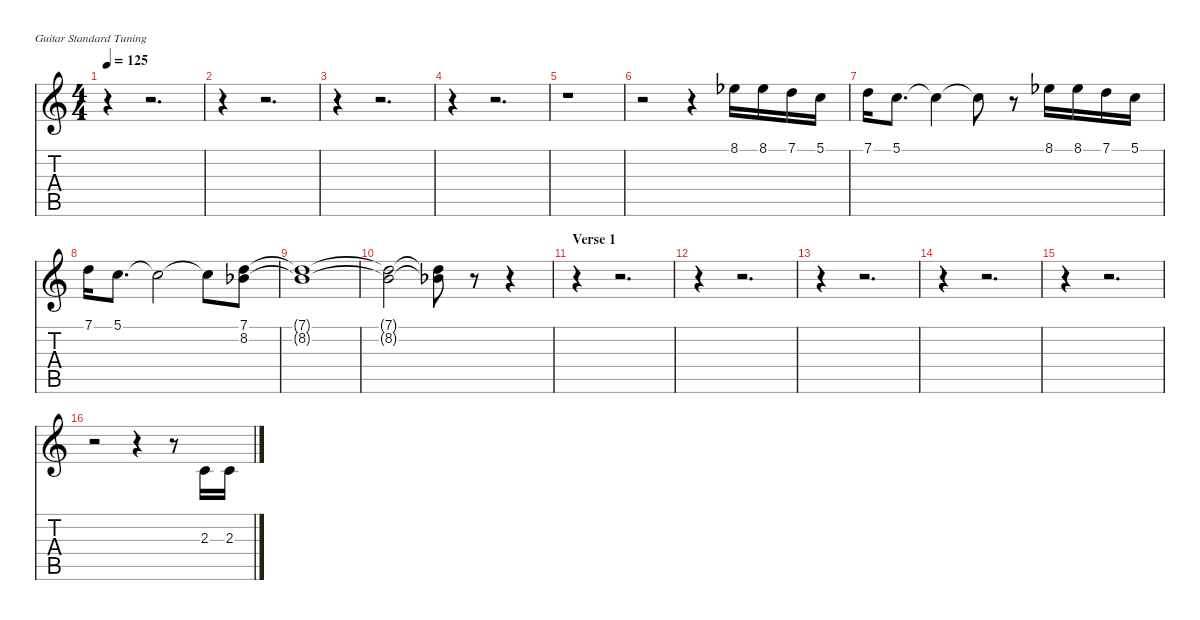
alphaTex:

\defaultSystemsLayout 4
\hideDynamics
\bracketExtendMode nobrackets
\singleTrackTrackNamePolicy hidden
\multiTrackTrackNamePolicy hidden
\otherSystemsTrackNameOrientation horizontal
\track ("Brass 1" "tpt.") {instrument brasssection}
\staff {score tabs}
\tuning (E4 B3 G3 D3 A2 E2)
\displaytranspose 3
\ts (4 4)
\tempo 125
\clef g2
\ks c
r.4{dy f instrument brasssection beam Down} r.2{d beam Down} |
r.4{beam Down} r.2{d beam Down} |
r.4{beam Down} r.2{d beam Down} |
r.4{beam Down} r.2{d beam Down} |
r.1{beam Down} |
r.2{beam Down} r.4{beam Down} 8.1{acc b}.16{beam Down} 8.1{acc b}.16{beam Down} 7.1.16{beam Down} 5.1.16{beam Down} |
7.1.16{beam Down} 5.1.8{d beam Down} 5.1{t}.4{beam Down} 5.1{t}.8{beam Down} r.8{beam Down} 8.1{acc b}.16{beam Down} 8.1{acc b}.16{beam Down} 7.1.16{beam Down} 5.1.16{beam Down} |
7.1.16{beam Down} 5.1.8{d beam Down} 5.1{t}.2{beam Down} 5.1{t}.8{beam Down} (7.1 8.2{acc b}).8{beam Down} |
(7.1{t} 8.2{t acc b}).1{beam Down} |
(7.1{t} 8.2{t acc b}).2{beam Down} (7.1{t} 8.2{t acc b}).8{beam Down} r.8{beam Down} r.4{beam Down} |
\section ("" "Verse 1")
r.4{beam Down} r.2{d beam Down} |
r.4{beam Down} r.2{d beam Down} |
r.4{beam Down} r.2{d beam Down} |
r.4{beam Down} r.2{d beam Down} |
r.4{beam Down} r.2{d beam Down} |
r.2{beam Down} r.4{beam Down} r.8{beam Down} 2.3.16{beam Up} 2.3.16{beam Up}
